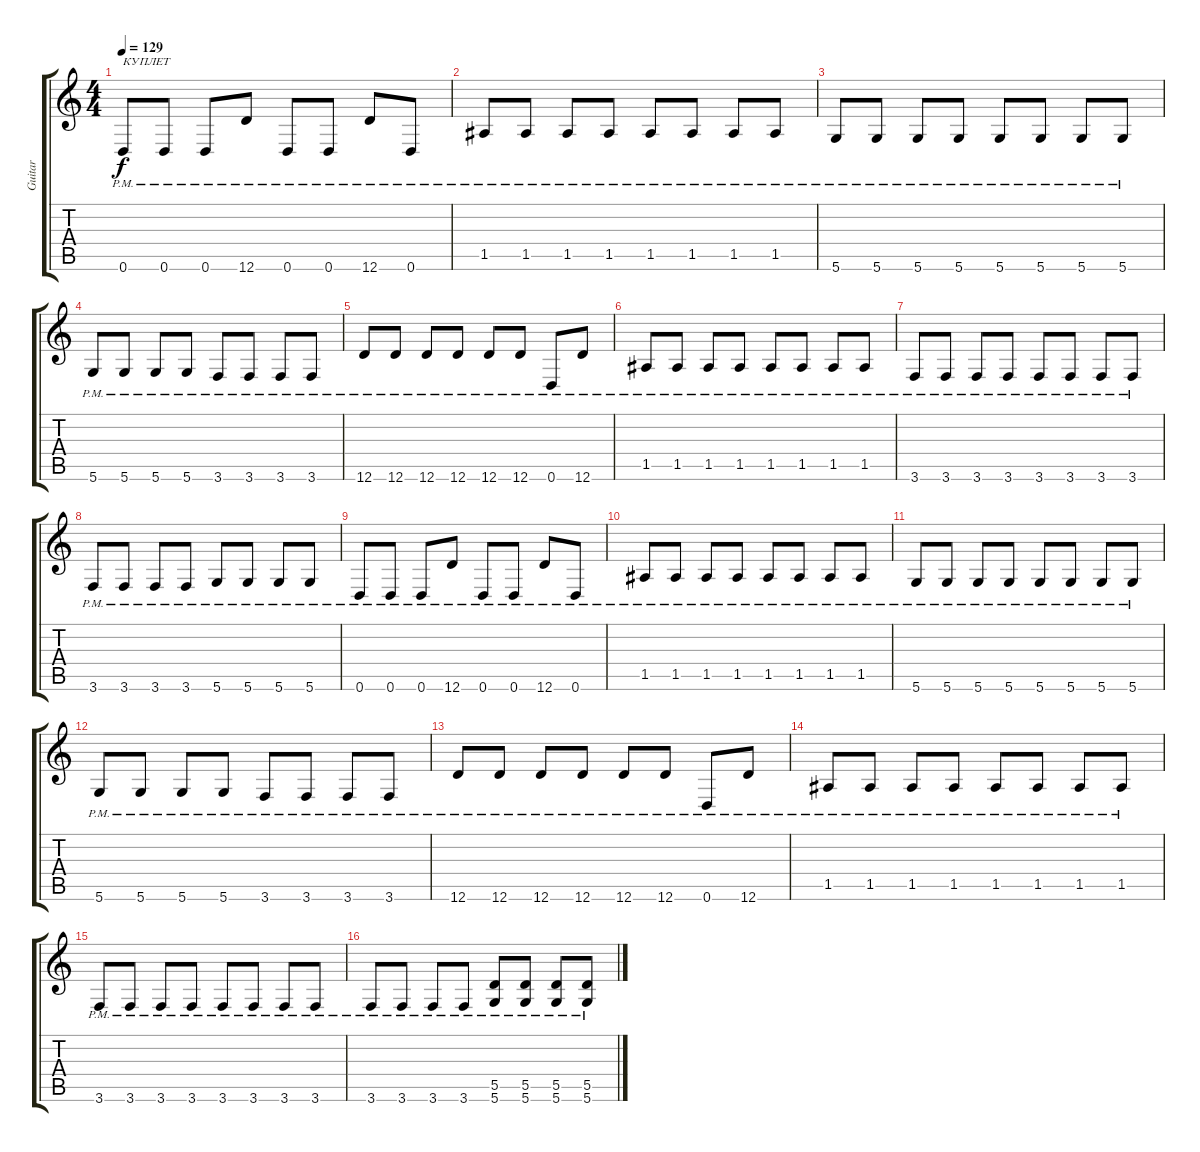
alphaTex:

\track ("Guitar" "Guitar") {instrument distortionguitar}
\staff {score tabs}
\tuning (E4 B3 G3 D3 A2 D2) {hide}
\ts (4 4)
\tempo 129
\clef g2
\ks c
0.6{pm}.8{txt "КУПЛЕТ" dy f} 0.6{pm}.8 0.6{pm}.8 12.6{pm}.8 0.6{pm}.8 0.6{pm}.8 12.6{pm}.8 0.6{pm}.8 |
1.5{pm}.8 1.5{pm}.8 1.5{pm}.8 1.5{pm}.8 1.5{pm}.8 1.5{pm}.8 1.5{pm}.8 1.5{pm}.8 |
5.6{pm}.8 5.6{pm}.8 5.6{pm}.8 5.6{pm}.8 5.6{pm}.8 5.6{pm}.8 5.6{pm}.8 5.6{pm}.8 |
5.6{pm}.8 5.6{pm}.8 5.6{pm}.8 5.6{pm}.8 3.6{pm}.8 3.6{pm}.8 3.6{pm}.8 3.6{pm}.8 |
12.6{pm}.8 12.6{pm}.8 12.6{pm}.8 12.6{pm}.8 12.6{pm}.8 12.6{pm}.8 0.6{pm}.8 12.6{pm}.8 |
1.5{pm}.8 1.5{pm}.8 1.5{pm}.8 1.5{pm}.8 1.5{pm}.8 1.5{pm}.8 1.5{pm}.8 1.5{pm}.8 |
3.6{pm}.8 3.6{pm}.8 3.6{pm}.8 3.6{pm}.8 3.6{pm}.8 3.6{pm}.8 3.6{pm}.8 3.6{pm}.8 |
3.6{pm}.8 3.6{pm}.8 3.6{pm}.8 3.6{pm}.8 5.6{pm}.8 5.6{pm}.8 5.6{pm}.8 5.6{pm}.8 |
0.6{pm}.8 0.6{pm}.8 0.6{pm}.8 12.6{pm}.8 0.6{pm}.8 0.6{pm}.8 12.6{pm}.8 0.6{pm}.8 |
1.5{pm}.8 1.5{pm}.8 1.5{pm}.8 1.5{pm}.8 1.5{pm}.8 1.5{pm}.8 1.5{pm}.8 1.5{pm}.8 |
5.6{pm}.8 5.6{pm}.8 5.6{pm}.8 5.6{pm}.8 5.6{pm}.8 5.6{pm}.8 5.6{pm}.8 5.6{pm}.8 |
5.6{pm}.8 5.6{pm}.8 5.6{pm}.8 5.6{pm}.8 3.6{pm}.8 3.6{pm}.8 3.6{pm}.8 3.6{pm}.8 |
12.6{pm}.8 12.6{pm}.8 12.6{pm}.8 12.6{pm}.8 12.6{pm}.8 12.6{pm}.8 0.6{pm}.8 12.6{pm}.8 |
1.5{pm}.8 1.5{pm}.8 1.5{pm}.8 1.5{pm}.8 1.5{pm}.8 1.5{pm}.8 1.5{pm}.8 1.5{pm}.8 |
3.6{pm}.8 3.6{pm}.8 3.6{pm}.8 3.6{pm}.8 3.6{pm}.8 3.6{pm}.8 3.6{pm}.8 3.6{pm}.8 |
3.6{pm}.8 3.6{pm}.8 3.6{pm}.8 3.6{pm}.8 (5.5 5.6{pm}).8 (5.5 5.6{pm}).8 (5.5 5.6{pm}).8 (5.5 5.6{pm}).8
